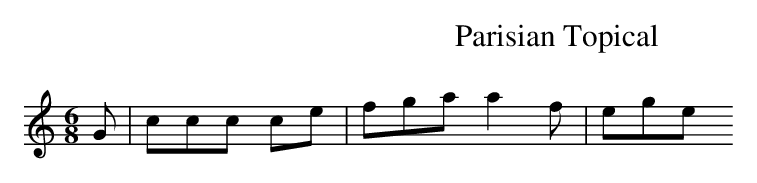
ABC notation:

X:1
T:Parisian Topical
M:6/8
L:1/8
K:C
G|ccc ce|fga a2f|ege....
